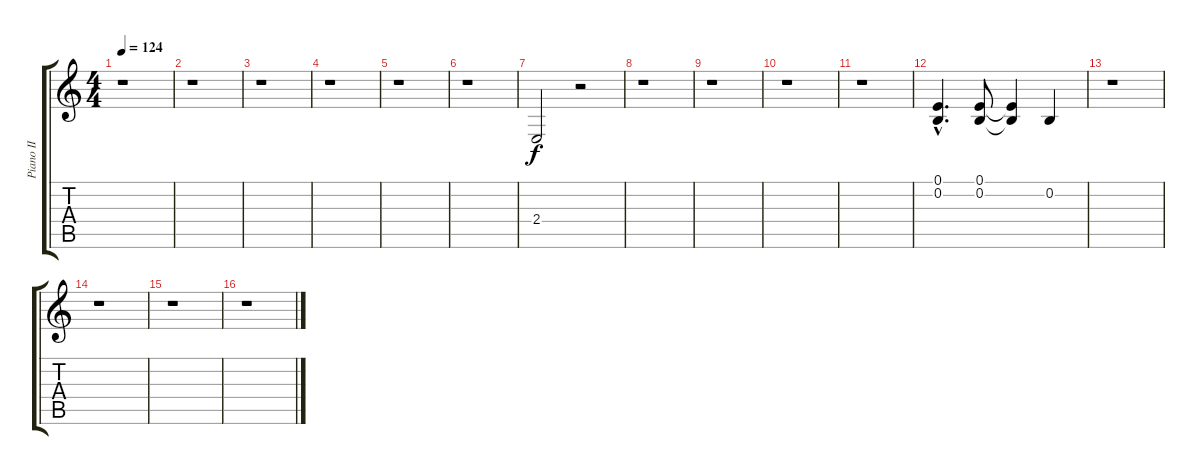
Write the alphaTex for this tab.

\track ("Piano II" "Piano II") {instrument acousticgrandpiano}
\staff {score tabs}
\tuning (E4 B3 G3 D3 A2 E2) {hide}
\ts (4 4)
\tempo 124
\clef g2
\ks c
r.1{dy f} |
r.1 |
r.1 |
r.1 |
r.1 |
r.1 |
2.4.2 r.2 |
r.1 |
r.1 |
r.1 |
r.1 |
(0.1{hac} 0.2{hac}).4{d} (0.1 0.2).8 (0.1{t} 0.2{t}).4 0.2.4 |
r.1 |
r.1 |
r.1 |
r.1
